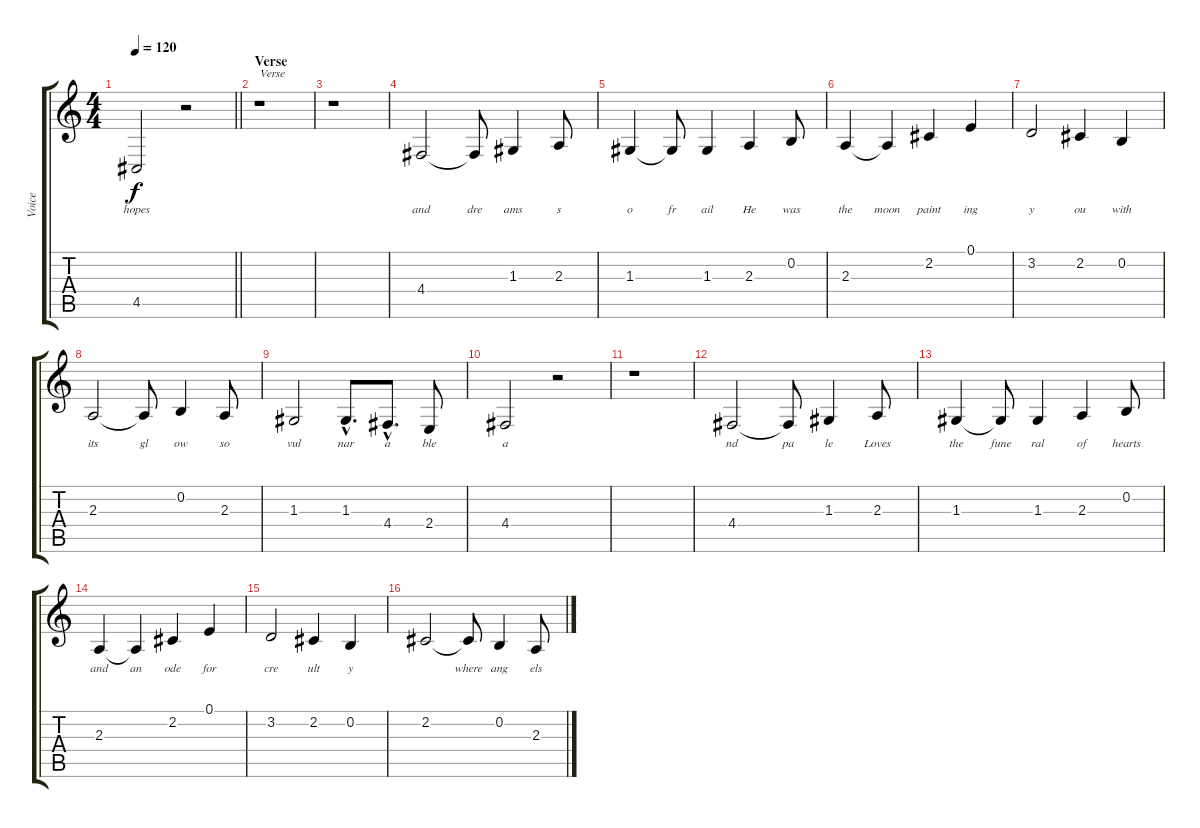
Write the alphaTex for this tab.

\track ("Voice" "Voice") {instrument lead2sawtooth}
\staff {score tabs}
\tuning (E4 B3 G3 D3 A2 E2) {hide}
\ts (4 4)
\tempo 120
\clef g2
\barLineRight lightlight
\ks c
4.5.2{lyrics (0 "hopes") lyrics (1 "") lyrics (2 "") lyrics (3 "") lyrics (4 "") dy f} r.2 |
\section ("" "Verse")
r.1{txt "Verse"} |
r.1 |
4.4.2{lyrics (0 "and") lyrics (1 "") lyrics (2 "") lyrics (3 "") lyrics (4 "")} 4.4{t}.8{lyrics (0 "dre") lyrics (1 "") lyrics (2 "") lyrics (3 "") lyrics (4 "")} 1.3.4{lyrics (0 "ams") lyrics (1 "") lyrics (2 "") lyrics (3 "") lyrics (4 "")} 2.3.8{lyrics (0 "s") lyrics (1 "") lyrics (2 "") lyrics (3 "") lyrics (4 "")} |
1.3.4{lyrics (0 "o") lyrics (1 "") lyrics (2 "") lyrics (3 "") lyrics (4 "")} 1.3{t}.8{lyrics (0 "fr") lyrics (1 "") lyrics (2 "") lyrics (3 "") lyrics (4 "")} 1.3.4{lyrics (0 "ail") lyrics (1 "") lyrics (2 "") lyrics (3 "") lyrics (4 "")} 2.3.4{lyrics (0 "He") lyrics (1 "") lyrics (2 "") lyrics (3 "") lyrics (4 "")} 0.2.8{lyrics (0 "was") lyrics (1 "") lyrics (2 "") lyrics (3 "") lyrics (4 "")} |
2.3.4{lyrics (0 "the") lyrics (1 "") lyrics (2 "") lyrics (3 "") lyrics (4 "")} 2.3{t}.4{lyrics (0 "moon") lyrics (1 "") lyrics (2 "") lyrics (3 "") lyrics (4 "")} 2.2.4{lyrics (0 "paint") lyrics (1 "") lyrics (2 "") lyrics (3 "") lyrics (4 "")} 0.1.4{lyrics (0 "ing") lyrics (1 "") lyrics (2 "") lyrics (3 "") lyrics (4 "")} |
3.2.2{lyrics (0 "y") lyrics (1 "") lyrics (2 "") lyrics (3 "") lyrics (4 "")} 2.2.4{lyrics (0 "ou") lyrics (1 "") lyrics (2 "") lyrics (3 "") lyrics (4 "")} 0.2.4{lyrics (0 "with") lyrics (1 "") lyrics (2 "") lyrics (3 "") lyrics (4 "")} |
2.3.2{lyrics (0 "its") lyrics (1 "") lyrics (2 "") lyrics (3 "") lyrics (4 "")} 2.3{t}.8{lyrics (0 "gl") lyrics (1 "") lyrics (2 "") lyrics (3 "") lyrics (4 "")} 0.2.4{lyrics (0 "ow") lyrics (1 "") lyrics (2 "") lyrics (3 "") lyrics (4 "")} 2.3.8{lyrics (0 "so") lyrics (1 "") lyrics (2 "") lyrics (3 "") lyrics (4 "")} |
1.3.2{lyrics (0 "vul") lyrics (1 "") lyrics (2 "") lyrics (3 "") lyrics (4 "")} 1.3{hac}.8{d lyrics (0 "nar") lyrics (1 "") lyrics (2 "") lyrics (3 "") lyrics (4 "")} 4.4{hac}.8{d lyrics (0 "a") lyrics (1 "") lyrics (2 "") lyrics (3 "") lyrics (4 "")} 2.4.8{lyrics (0 "ble") lyrics (1 "") lyrics (2 "") lyrics (3 "") lyrics (4 "")} |
4.4.2{lyrics (0 "a") lyrics (1 "") lyrics (2 "") lyrics (3 "") lyrics (4 "")} r.2 |
r.1 |
4.4.2{lyrics (0 "nd") lyrics (1 "") lyrics (2 "") lyrics (3 "") lyrics (4 "")} 4.4{t}.8{lyrics (0 "pa") lyrics (1 "") lyrics (2 "") lyrics (3 "") lyrics (4 "")} 1.3.4{lyrics (0 "le") lyrics (1 "") lyrics (2 "") lyrics (3 "") lyrics (4 "")} 2.3.8{lyrics (0 "Loves") lyrics (1 "") lyrics (2 "") lyrics (3 "") lyrics (4 "")} |
1.3.4{lyrics (0 "the") lyrics (1 "") lyrics (2 "") lyrics (3 "") lyrics (4 "")} 1.3{t}.8{lyrics (0 "fune") lyrics (1 "") lyrics (2 "") lyrics (3 "") lyrics (4 "")} 1.3.4{lyrics (0 "ral") lyrics (1 "") lyrics (2 "") lyrics (3 "") lyrics (4 "")} 2.3.4{lyrics (0 "of") lyrics (1 "") lyrics (2 "") lyrics (3 "") lyrics (4 "")} 0.2.8{lyrics (0 "hearts") lyrics (1 "") lyrics (2 "") lyrics (3 "") lyrics (4 "")} |
2.3.4{lyrics (0 "and") lyrics (1 "") lyrics (2 "") lyrics (3 "") lyrics (4 "")} 2.3{t}.4{lyrics (0 "an") lyrics (1 "") lyrics (2 "") lyrics (3 "") lyrics (4 "")} 2.2.4{lyrics (0 "ode") lyrics (1 "") lyrics (2 "") lyrics (3 "") lyrics (4 "")} 0.1.4{lyrics (0 "for") lyrics (1 "") lyrics (2 "") lyrics (3 "") lyrics (4 "")} |
3.2.2{lyrics (0 "cre") lyrics (1 "") lyrics (2 "") lyrics (3 "") lyrics (4 "")} 2.2.4{lyrics (0 "ult") lyrics (1 "") lyrics (2 "") lyrics (3 "") lyrics (4 "")} 0.2.4{lyrics (0 "y") lyrics (1 "") lyrics (2 "") lyrics (3 "") lyrics (4 "")} |
2.2.2{lyrics (0 "") lyrics (1 "") lyrics (2 "") lyrics (3 "") lyrics (4 "")} 2.2{t}.8{lyrics (0 "where") lyrics (1 "") lyrics (2 "") lyrics (3 "") lyrics (4 "")} 0.2.4{lyrics (0 "ang") lyrics (1 "") lyrics (2 "") lyrics (3 "") lyrics (4 "")} 2.3.8{lyrics (0 "els") lyrics (1 "") lyrics (2 "") lyrics (3 "") lyrics (4 "")}
